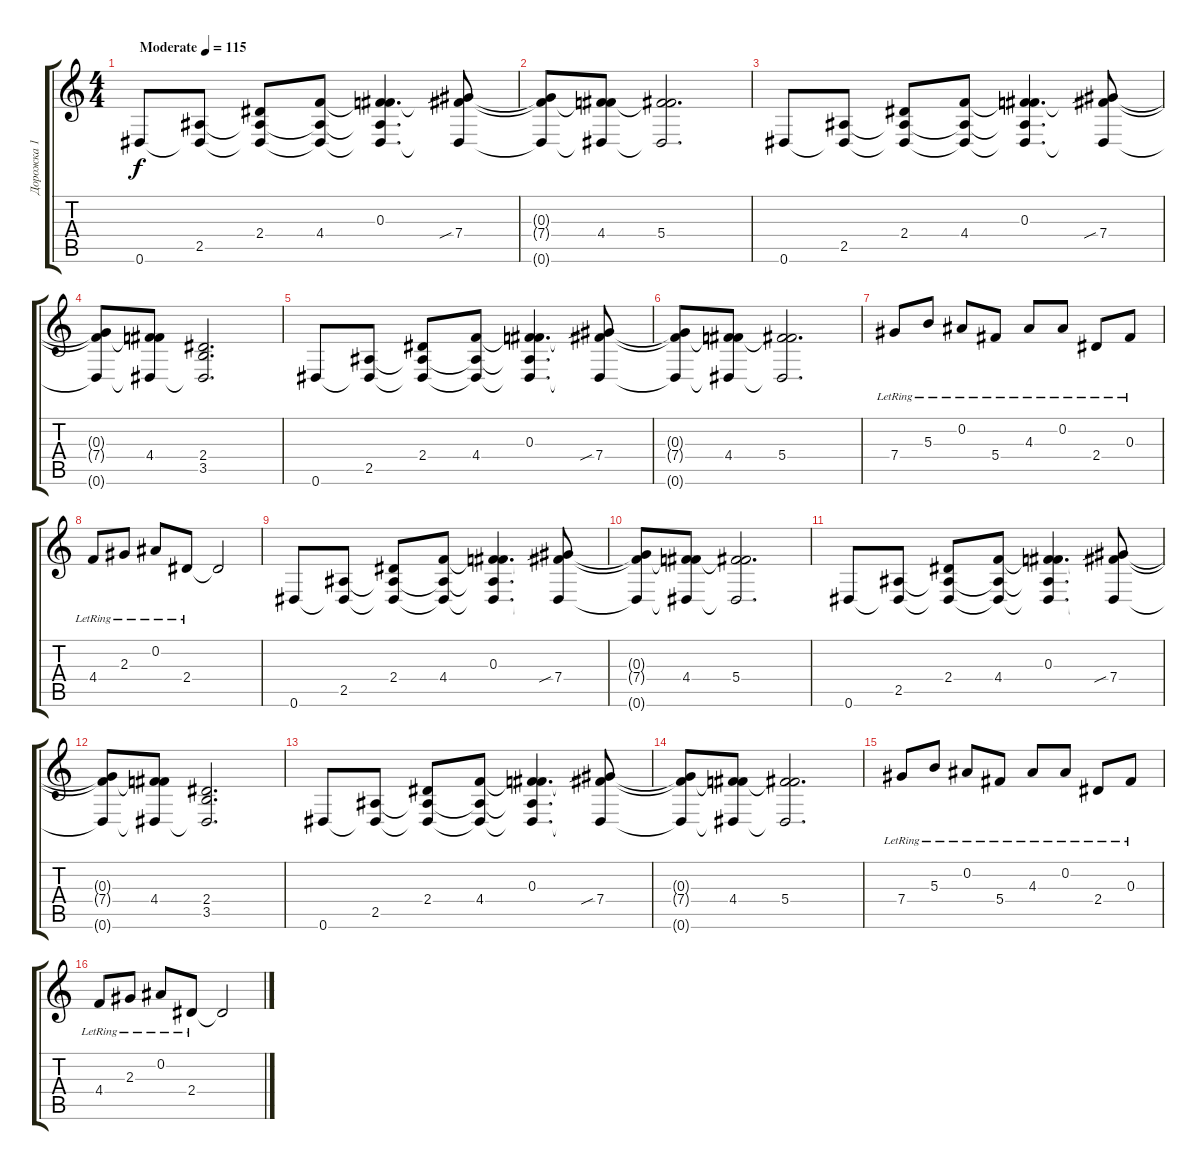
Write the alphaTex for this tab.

\track ("Дорожка 1" "Дорожка 1") {instrument electricguitarclean}
\staff {score tabs}
\tuning (Eb4 Bb3 Gb3 Db3 Ab2 Eb2) {hide}
\ts (4 4)
\tempo (115 "Moderate")
\clef g2
\ks c
0.6.8{dy f instrument electricguitarclean} (2.5 0.6{t}).8 (2.4 2.5{t} 0.6{t}).8 (4.4 2.5{t} 0.6{t}).8 (0.3 4.4{t} 2.5{t} 0.6{t}).4{d} (0.3{t} 7.4{sib} 0.6{t}).8 |
(0.3{t} 7.4{t} 0.6{t}).8 (0.3{t} 4.4 0.6{t}).8 (0.3{t} 5.4 0.6{t}).2{d} |
0.6.8 (2.5 0.6{t}).8 (2.4 2.5{t} 0.6{t}).8 (4.4 2.5{t} 0.6{t}).8 (0.3 4.4{t} 2.5{t} 0.6{t}).4{d} (0.3{t} 7.4{sib} 0.6{t}).8 |
(0.3{t} 7.4{t} 0.6{t}).8 (0.3{t} 4.4 0.6{t}).8 (2.4 3.5 0.6{t}).2{d} |
0.6.8 (2.5 0.6{t}).8 (2.4 2.5{t} 0.6{t}).8 (4.4 2.5{t} 0.6{t}).8 (0.3 4.4{t} 2.5{t} 0.6{t}).4{d} (0.3{t} 7.4{sib} 0.6{t}).8 |
(0.3{t} 7.4{t} 0.6{t}).8 (0.3{t} 4.4 0.6{t}).8 (0.3{t} 5.4 0.6{t}).2{d} |
7.4{lr}.8 5.3{lr}.8 0.2{lr}.8 5.4{lr}.8 4.3{lr}.8 0.2{lr}.8 2.4{lr}.8 0.3{lr}.8 |
4.4{lr}.8 2.3{lr}.8 0.2{lr}.8 2.4{lr}.8 2.4{t}.2 |
0.6.8 (2.5 0.6{t}).8 (2.4 2.5{t} 0.6{t}).8 (4.4 2.5{t} 0.6{t}).8 (0.3 4.4{t} 2.5{t} 0.6{t}).4{d} (0.3{t} 7.4{sib} 0.6{t}).8 |
(0.3{t} 7.4{t} 0.6{t}).8 (0.3{t} 4.4 0.6{t}).8 (0.3{t} 5.4 0.6{t}).2{d} |
0.6.8 (2.5 0.6{t}).8 (2.4 2.5{t} 0.6{t}).8 (4.4 2.5{t} 0.6{t}).8 (0.3 4.4{t} 2.5{t} 0.6{t}).4{d} (0.3{t} 7.4{sib} 0.6{t}).8 |
(0.3{t} 7.4{t} 0.6{t}).8 (0.3{t} 4.4 0.6{t}).8 (2.4 3.5 0.6{t}).2{d} |
0.6.8 (2.5 0.6{t}).8 (2.4 2.5{t} 0.6{t}).8 (4.4 2.5{t} 0.6{t}).8 (0.3 4.4{t} 2.5{t} 0.6{t}).4{d} (0.3{t} 7.4{sib} 0.6{t}).8 |
(0.3{t} 7.4{t} 0.6{t}).8 (0.3{t} 4.4 0.6{t}).8 (0.3{t} 5.4 0.6{t}).2{d} |
7.4{lr}.8 5.3{lr}.8 0.2{lr}.8 5.4{lr}.8 4.3{lr}.8 0.2{lr}.8 2.4{lr}.8 0.3{lr}.8 |
4.4{lr}.8 2.3{lr}.8 0.2{lr}.8 2.4{lr}.8 2.4{t}.2
